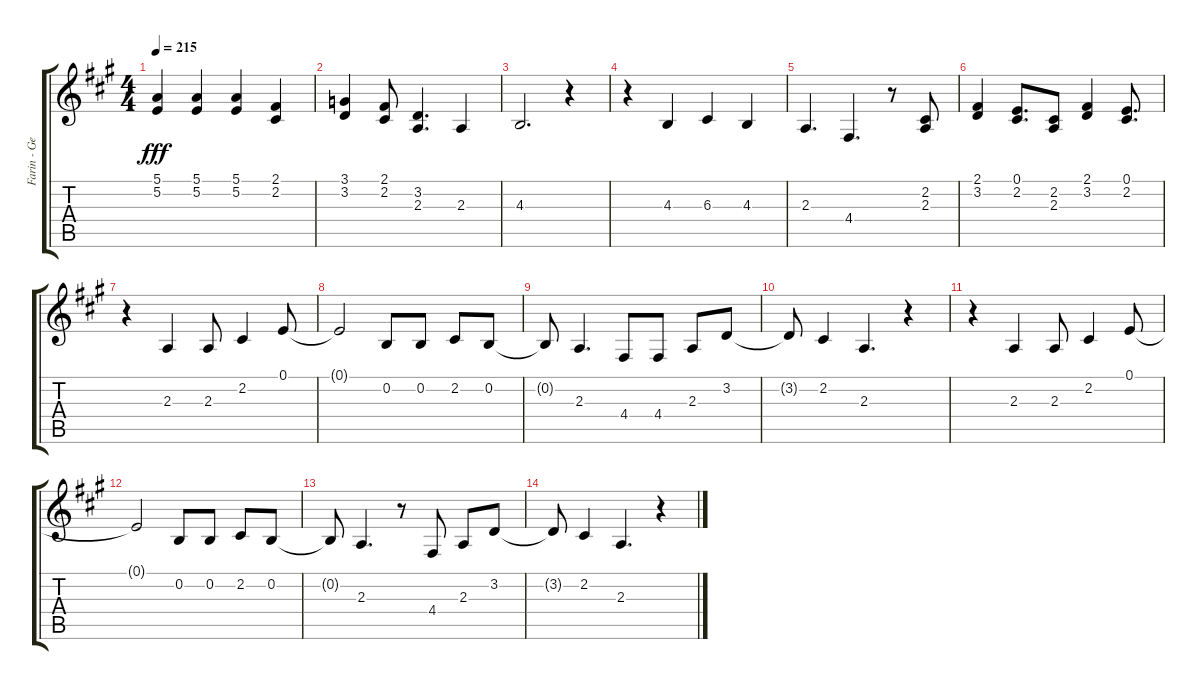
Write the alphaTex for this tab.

\track ("Farin - Gesang" "Farin - Ge") {instrument bassoon}
\staff {score tabs}
\tuning (E4 B3 G3 D3 A2 E2) {hide}
\ts (4 4)
\tempo 215
\clef g2
\ks a
(5.1 5.2).4{dy fff} (5.1 5.2).4 (5.1 5.2).4 (2.1 2.2).4 |
(3.1 3.2).4 (2.1 2.2).8 (3.2 2.3).4{d} 2.3.4 |
4.3.2{d} r.4 |
r.4 4.3.4 6.3.4 4.3.4 |
2.3.4{d} 4.4.4{d} r.8 (2.2 2.3).8 |
(2.1 3.2).4 (0.1 2.2).8{d} (2.2 2.3).8 (2.1 3.2).4 (0.1 2.2).8{d} |
r.4 2.3.4 2.3.8 2.2.4 0.1.8 |
0.1{t}.2 0.2.8 0.2.8 2.2.8 0.2.8 |
0.2{t}.8 2.3.4{d} 4.4.8 4.4.8 2.3.8 3.2.8 |
3.2{t}.8 2.2.4 2.3.4{d} r.4 |
r.4 2.3.4 2.3.8 2.2.4 0.1.8 |
0.1{t}.2 0.2.8 0.2.8 2.2.8 0.2.8 |
0.2{t}.8 2.3.4{d} r.8 4.4.8 2.3.8 3.2.8 |
3.2{t}.8 2.2.4 2.3.4{d} r.4
